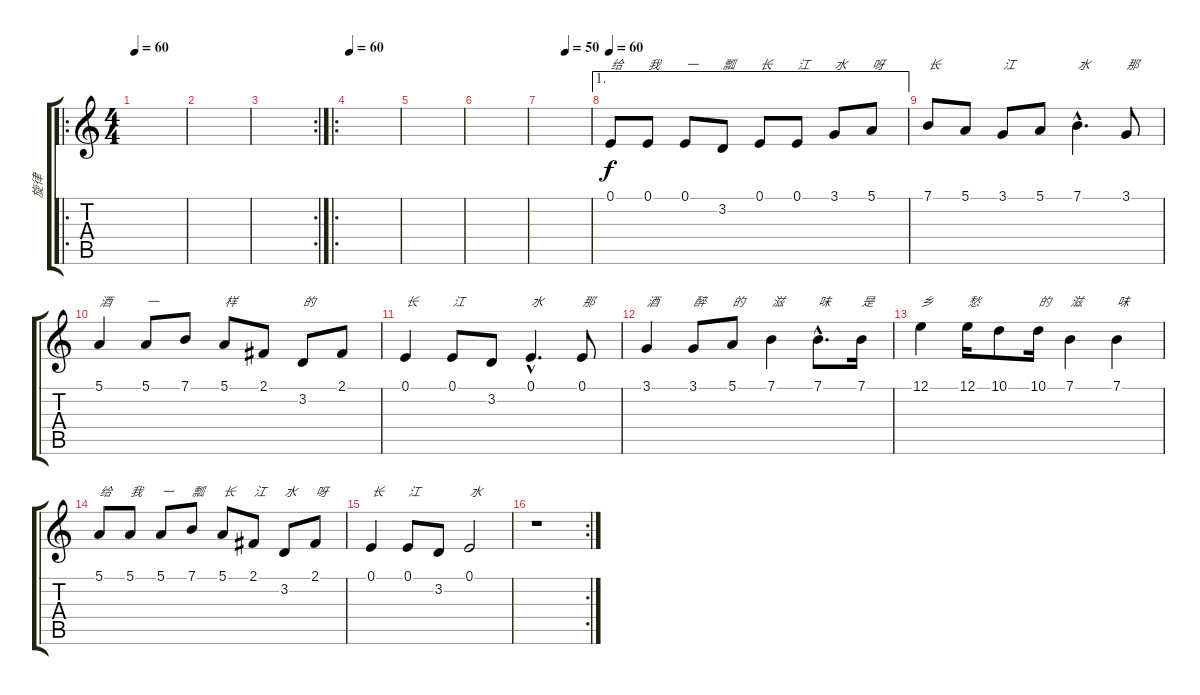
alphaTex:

\track ("旋律" "旋律") {instrument flute}
\staff {score tabs}
\tuning (E4 B3 G3 D3 A2 E2) {hide}
\ro
\ts (4 4)
\tempo 60
\tempo 50
\tempo 60
\clef g2
\ks c
|
|
\rc 2
|
\ro
\tempo 60
|
|
|
\tempo (50 0.5)
|
\ae 1
\tempo 60
0.1.8{txt "给"} 0.1.8{txt "我"} 0.1.8{txt "一"} 3.2.8{txt "瓢"} 0.1.8{txt "长"} 0.1.8{txt "江"} 3.1.8{txt "水"} 5.1.8{txt "呀"} |
7.1.8{txt "长"} 5.1.8 3.1.8{txt "江"} 5.1.8 7.1{hac}.4{d txt "水"} 3.1.8{txt "那"} |
5.1.4{txt "酒"} 5.1.8{txt "一"} 7.1.8 5.1.8{txt "样"} 2.1.8 3.2.8{txt "的"} 2.1.8 |
0.1.4{txt "长"} 0.1.8{txt "江"} 3.2.8 0.1{hac}.4{d txt "水"} 0.1.8{txt "那"} |
3.1.4{txt "酒"} 3.1.8{txt "醉"} 5.1.8{txt "的"} 7.1.4{txt "滋"} 7.1{hac}.8{d txt "味"} 7.1.16{txt "是"} |
12.1.4{txt "乡"} 12.1.16{txt "愁"} 10.1.8 10.1.16{txt "的"} 7.1.4{txt "滋"} 7.1.4{txt "味"} |
5.1.8{txt "给"} 5.1.8{txt "我"} 5.1.8{txt "一"} 7.1.8{txt "瓢"} 5.1.8{txt "长"} 2.1.8{txt "江"} 3.2.8{txt "水"} 2.1.8{txt "呀"} |
0.1.4{txt "长"} 0.1.8{txt "江"} 3.2.8 0.1.2{txt "水"} |
\rc 2
r.1
